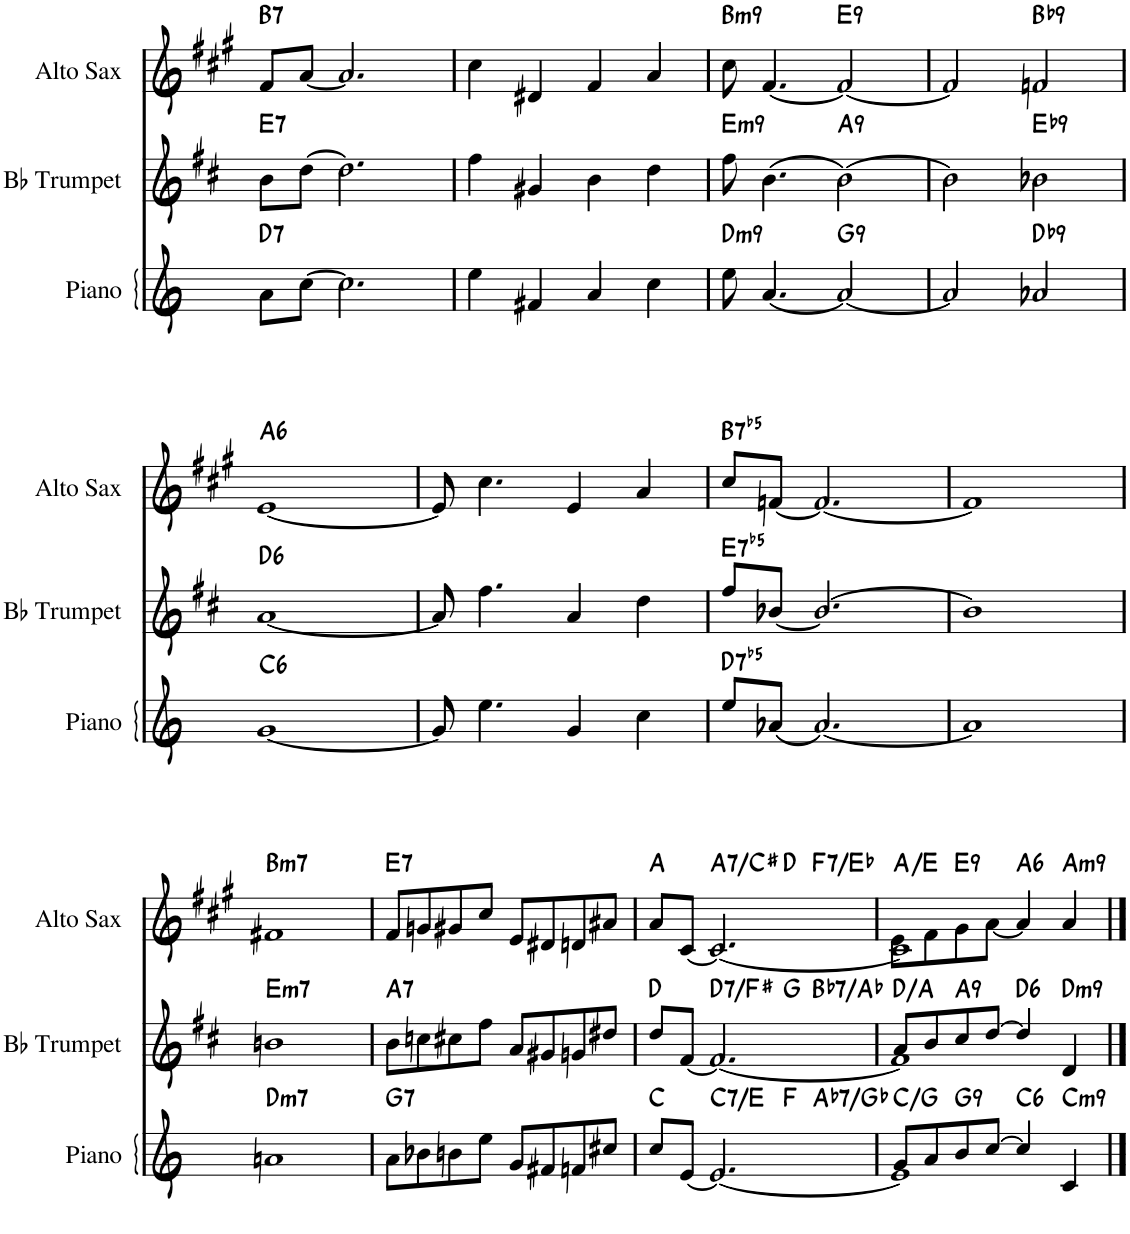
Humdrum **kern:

**kern	**harte	**kern	**harte	**kern	**harte
*part3	*part3	*part2	*part2	*part1	*part1
*staff3	*	*staff2	*	*staff1	*
*I"Piano	*	*I"Bb Trumpet	*	*I"Alto Sax	*
*I'Pno.	*	*I'Bb Tpt.	*	*I'Sax	*
!!LO:PB:g=z
*clefG2	*	*clefG2	*	*clefG2	*
*	*	*Trd1c2	*	*Trd5c9	*
*k[]	*	*k[f#c#]	*	*k[f#c#g#]	*
*M4/4	*	*M4/4	*	*M4/4	*
=1	=1	=1	=1	=1	=1
!	!LO:H:kt=7	!	!LO:H:kt=7	!	!LO:H:kt=7
8a\L	D:7	8b\L	E:7	8f#/L	B:7
[8cc\J	.	[8dd\J	.	[8a/J	.
2.cc\]	.	2.dd\]	.	2.a/]	.
=2	=2	=2	=2	=2	=2
4ee\	.	4ff#\	.	4cc#\	.
4f#X/	.	4g#X/	.	4d#X/	.
4a/	.	4b\	.	4f#/	.
4cc\	.	4dd\	.	4a/	.
=3	=3	=3	=3	=3	=3
!	!LO:H:kt=m9	!	!LO:H:kt=m9	!	!LO:H:kt=m9
8ee\	D:min9	8ff#\	E:min9	8cc#\	B:min9
[4.a/	.	[4.b\	.	[4.f#/	.
!	!LO:H:kt=9	!	!LO:H:kt=9	!	!LO:H:kt=9
2a/_	G:9	2b\_	A:9	2f#/_	E:9
=4	=4	=4	=4	=4	=4
2a/]	.	2b\]	.	2f#/]	.
!	!LO:H:kt=9	!	!LO:H:kt=9	!	!LO:H:kt=9
2a-X/	Db:9	2b-X\	Eb:9	2fn/	Bb:9
!!LO:LB:g=z
=1	=1	=1	=1	=1	=1
!	!LO:H:kt=6	!	!LO:H:kt=6	!	!LO:H:kt=6
[1g	C:maj6	[1a	D:maj6	[1e	A:maj6
=2	=2	=2	=2	=2	=2
8g/]	.	8a/]	.	8e/]	.
4.ee\	.	4.ff#\	.	4.cc#\	.
4g/	.	4a/	.	4e/	.
4cc\	.	4dd\	.	4a/	.
=3	=3	=3	=3	=3	=3
!	!LO:H:kt=7	!	!LO:H:kt=7	!	!LO:H:kt=7
8ee/L	D:(3,b5,b7)	8ff#/L	E:(3,b5,b7)	8cc#/L	B:(3,b5,b7)
[8a-X/J	.	[8b-X/J	.	[8fn/J	.
2.a-/_	.	2.b-/_	.	2.f/_	.
=4	=4	=4	=4	=4	=4
1a-]	.	1b-]	.	1f]	.
!!LO:LB:g=z
=1	=1	=1	=1	=1	=1
!	!LO:H:kt=m7	!	!LO:H:kt=m7	!	!LO:H:kt=m7
1an	D:min7	1bn	E:min7	1f#X	B:min7
=2	=2	=2	=2	=2	=2
!	!LO:H:kt=7	!	!LO:H:kt=7	!	!LO:H:kt=7
8a\L	G:7	8b\L	A:7	8f#/L	E:7
8b-X\	.	8ccn\	.	8gn/	.
8bn\	.	8cc#X\	.	8g#X/	.
8ee\J	.	8ff#\J	.	8cc#/J	.
8g/L	.	8a/L	.	8e/L	.
8f#X/	.	8g#X/	.	8d#X/	.
8fn/	.	8gn/	.	8dn/	.
8cc#X/J	.	8dd#X/J	.	8a#X/J	.
=3	=3	=3	=3	=3	=3
*^	*	*^	*	*^	*
*	*^	*	*	*^	*	*	*^	*
8cc/L	2ryy	2.ryy	C:maj	8dd/L	2ryy	2.ryy	D:maj	8a/L	2ryy	2.ryy	A:maj
[8e/J	.	.	.	[8f#/J	.	.	.	[8c#/J	.	.	.
!	!	!	!LO:H:kt=7	!	!	!	!LO:H:kt=7	!	!	!	!LO:H:kt=7
2.e/_	.	.	C:7/3	2.f#/_	.	.	D:7/3	2.c#/_	.	.	A:7/3
.	2ryy	.	F:maj	.	2ryy	.	G:maj	.	2ryy	.	D:maj
!	!	!	!LO:H:kt=7	!	!	!	!LO:H:kt=7	!	!	!	!LO:H:kt=7
.	.	4ryy	Ab:7/b7	.	.	4ryy	Bb:7/b7	.	.	4ryy	F:7/b7
*	*v	*v	*	*	*	*	*	*	*v	*v	*
*	*	*	*	*v	*v	*	*	*	*
=4	=4	=4	=4	=4	=4	=4	=4	=4
1e]	8g/L	C:maj/5	1f#]	8a/L	D:maj/5	1c#]	8e\L	A:maj/5
.	8a/	.	.	8b/	.	.	8f#\	.
!	!	!LO:H:kt=9	!	!	!LO:H:kt=9	!	!	!LO:H:kt=9
.	8b/	G:9	.	8cc#/	A:9	.	8g#\	E:9
.	[8cc/J	.	.	[8dd/J	.	.	[8a\J	.
!	!	!LO:H:kt=6	!	!	!LO:H:kt=6	!	!	!LO:H:kt=6
.	4cc/]	C:maj6	.	4dd/]	D:maj6	.	4a/]	A:maj6
!	!	!LO:H:kt=m9	!	!	!LO:H:kt=m9	!	!	!LO:H:kt=m9
.	4c/	C:min9	.	4d/	D:min9	.	4a/	A:min9
*v	*v	*	*	*	*	*v	*v	*
*	*	*v	*v	*	*	*
==	==	==	==	==	==
*-	*-	*-	*-	*-	*-
